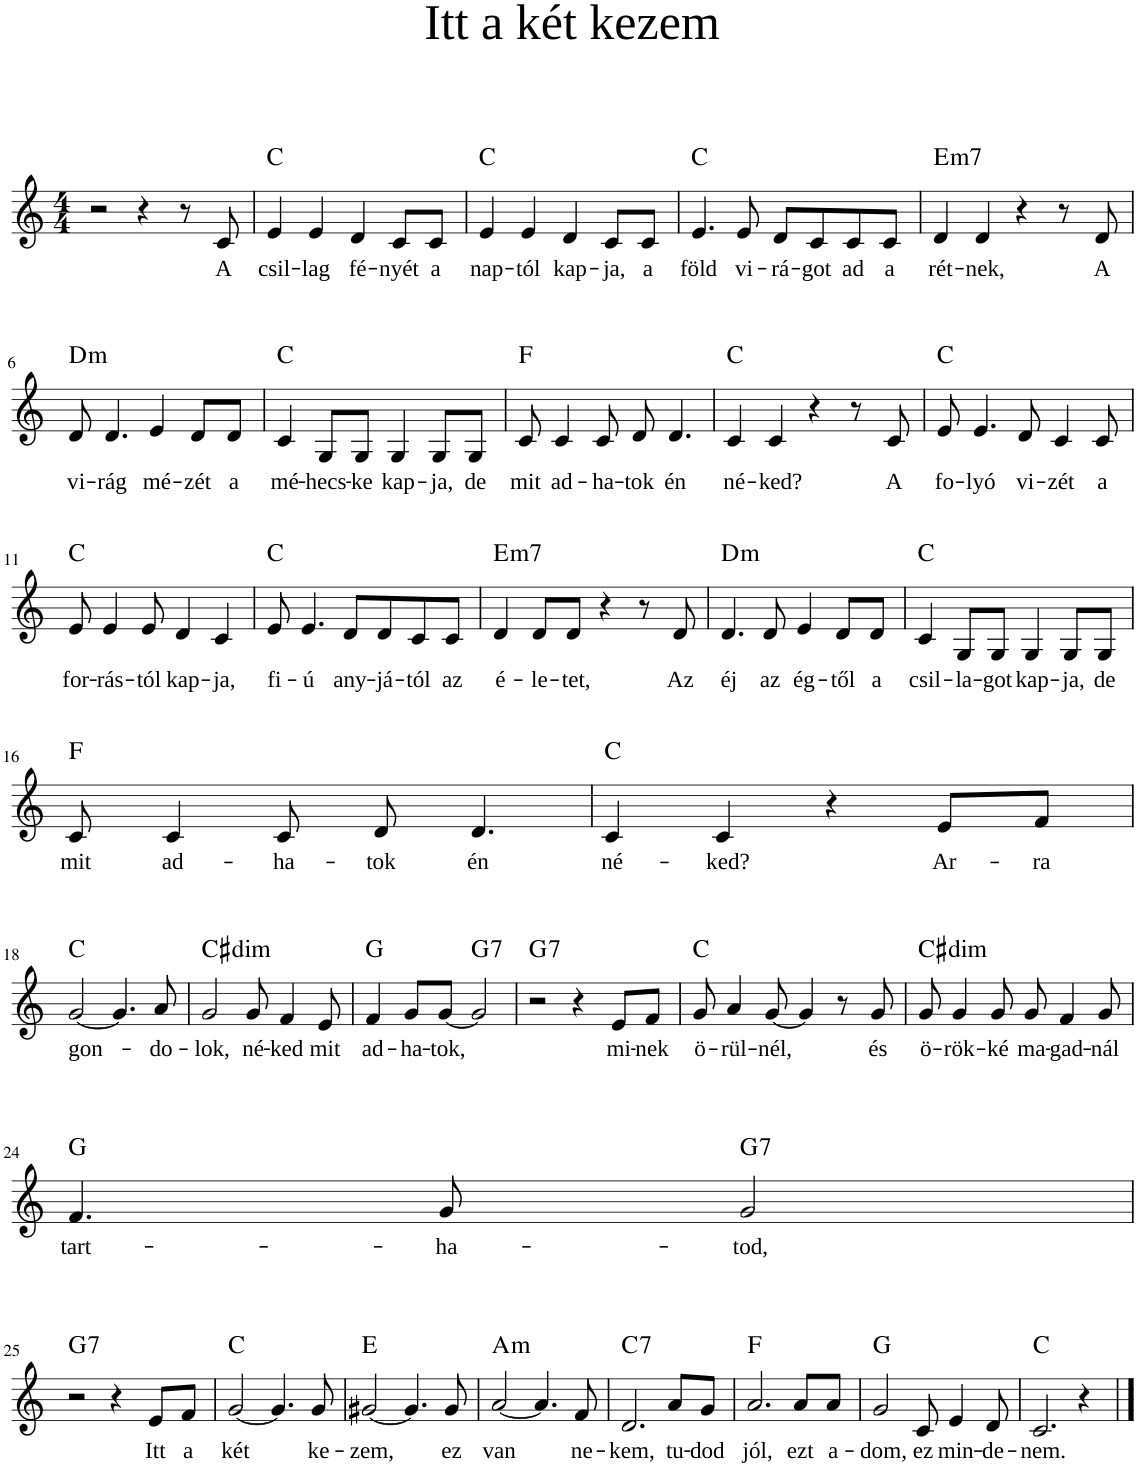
**kern	**text	**harte
*part1	*part1	*part1
*staff1	*staff1	*
*I"Voice	*	*
*clefG2	*	*
*k[]	*	*
*M4/4	*	*
=1	=1	=1
2r	.	.
4r	.	.
8r	.	.
!	!LO:LY:b	!
8c/	A	.
=2	=2	=2
!	!LO:LY:b	!
4e/	csil-	C:maj
!	!LO:LY:b	!
4e/	-lag	.
!	!LO:LY:b	!
4d/	fé-	.
!	!LO:LY:b	!
8c/L	-nyét	.
!	!LO:LY:b	!
8c/J	a	.
=3	=3	=3
!	!LO:LY:b	!
4e/	nap-	C:maj
!	!LO:LY:b	!
4e/	-tól	.
!	!LO:LY:b	!
4d/	kap-	.
!	!LO:LY:b	!
8c/L	-ja,	.
!	!LO:LY:b	!
8c/J	a	.
=4	=4	=4
!	!LO:LY:b	!
4.e/	föld	C:maj
!	!LO:LY:b	!
8e/	vi-	.
!	!LO:LY:b	!
8d/L	-rá-	.
!	!LO:LY:b	!
8c/	-got	.
!	!LO:LY:b	!
8c/	ad	.
!	!LO:LY:b	!
8c/J	a	.
=5	=5	=5
!	!LO:LY:b	!LO:H:kt=m7
4d/	rét-	E:min7
!	!LO:LY:b	!
4d/	-nek,	.
4r	.	.
8r	.	.
!	!LO:LY:b	!
8d/	A	.
!!LO:LB:g=z
=6	=6	=6
!	!LO:LY:b	!LO:H:kt=m
8d/	vi-	D:min
!	!LO:LY:b	!
4.d/	-rág	.
!	!LO:LY:b	!
4e/	mé-	.
!	!LO:LY:b	!
8d/L	-zét	.
!	!LO:LY:b	!
8d/J	a	.
=7	=7	=7
!	!LO:LY:b	!
4c/	mé-	C:maj
!	!LO:LY:b	!
8G/L	-hecs-	.
!	!LO:LY:b	!
8G/J	-ke	.
!	!LO:LY:b	!
4G/	kap-	.
!	!LO:LY:b	!
8G/L	-ja,	.
!	!LO:LY:b	!
8G/J	de	.
=8	=8	=8
!	!LO:LY:b	!
8c/	mit	F:maj
!	!LO:LY:b	!
4c/	ad-	.
!	!LO:LY:b	!
8c/	-ha-	.
!	!LO:LY:b	!
8d/	-tok	.
!	!LO:LY:b	!
4.d/	én	.
=9	=9	=9
!	!LO:LY:b	!
4c/	né-	C:maj
!	!LO:LY:b	!
4c/	-ked?	.
4r	.	.
8r	.	.
!	!LO:LY:b	!
8c/	A	.
=10	=10	=10
!	!LO:LY:b	!
8e/	fo-	C:maj
!	!LO:LY:b	!
4.e/	-lyó	.
!	!LO:LY:b	!
8d/	vi-	.
!	!LO:LY:b	!
4c/	-zét	.
!	!LO:LY:b	!
8c/	a	.
!!LO:LB:g=z
=11	=11	=11
!	!LO:LY:b	!
8e/	for-	C:maj
!	!LO:LY:b	!
4e/	-rás-	.
!	!LO:LY:b	!
8e/	-tól	.
!	!LO:LY:b	!
4d/	kap-	.
!	!LO:LY:b	!
4c/	-ja,	.
=12	=12	=12
!	!LO:LY:b	!
8e/	fi-	C:maj
!	!LO:LY:b	!
4.e/	-ú	.
!	!LO:LY:b	!
8d/L	any-	.
!	!LO:LY:b	!
8d/	-já-	.
!	!LO:LY:b	!
8c/	-tól	.
!	!LO:LY:b	!
8c/J	az	.
=13	=13	=13
!	!LO:LY:b	!LO:H:kt=m7
4d/	é-	E:min7
!	!LO:LY:b	!
8d/L	-le-	.
!	!LO:LY:b	!
8d/J	-tet,	.
4r	.	.
8r	.	.
!	!LO:LY:b	!
8d/	Az	.
=14	=14	=14
!	!LO:LY:b	!LO:H:kt=m
4.d/	éj	D:min
!	!LO:LY:b	!
8d/	az	.
!	!LO:LY:b	!
4e/	ég-	.
!	!LO:LY:b	!
8d/L	-től	.
!	!LO:LY:b	!
8d/J	a	.
=15	=15	=15
!	!LO:LY:b	!
4c/	csil-	C:maj
!	!LO:LY:b	!
8G/L	-la-	.
!	!LO:LY:b	!
8G/J	-got	.
!	!LO:LY:b	!
4G/	kap-	.
!	!LO:LY:b	!
8G/L	-ja,	.
!	!LO:LY:b	!
8G/J	de	.
!!LO:LB:g=z
=16	=16	=16
!	!LO:LY:b	!
8c/	mit	F:maj
!	!LO:LY:b	!
4c/	ad-	.
!	!LO:LY:b	!
8c/	-ha-	.
!	!LO:LY:b	!
8d/	-tok	.
!	!LO:LY:b	!
4.d/	én	.
=17	=17	=17
!	!LO:LY:b	!
4c/	né-	C:maj
!	!LO:LY:b	!
4c/	-ked?	.
4r	.	.
!	!LO:LY:b	!
8e/L	Ar-	.
!	!LO:LY:b	!
8f/J	-ra	.
!!LO:LB:g=z
=18	=18	=18
!	!LO:LY:b	!
[2g/	gon-	C:maj
4.g/]	.	.
!	!LO:LY:b	!
8a/	-do-	.
=19	=19	=19
!	!LO:LY:b	!LO:H:kt=dim
2g/	-lok,	C#:dim
!	!LO:LY:b	!
8g/	né-	.
!	!LO:LY:b	!
4f/	-ked	.
!	!LO:LY:b	!
8e/	mit	.
=20	=20	=20
!	!LO:LY:b	!
4f/	ad-	G:maj
!	!LO:LY:b	!
8g/L	-ha-	.
!	!LO:LY:b	!
[8g/J	-tok,	.
!	!	!LO:H:kt=7
2g/]	.	G:7
=21	=21	=21
!	!	!LO:H:kt=7
2r	.	G:7
4r	.	.
!	!LO:LY:b	!
8e/L	mi-	.
!	!LO:LY:b	!
8f/J	-nek	.
=22	=22	=22
!	!LO:LY:b	!
8g/	ö-	C:maj
!	!LO:LY:b	!
4a/	-rül-	.
!	!LO:LY:b	!
[8g/	-nél,	.
4g/]	.	.
8r	.	.
!	!LO:LY:b	!
8g/	és	.
=23	=23	=23
!	!LO:LY:b	!LO:H:kt=dim
8g/	ö-	C#:dim
!	!LO:LY:b	!
4g/	-rök-	.
!	!LO:LY:b	!
8g/	-ké	.
!	!LO:LY:b	!
8g/	ma-	.
!	!LO:LY:b	!
4f/	-gad-	.
!	!LO:LY:b	!
8g/	-nál	.
!!LO:LB:g=z
=24	=24	=24
!	!LO:LY:b	!
4.f/	tart-	G:maj
!	!LO:LY:b	!
8g/	-ha-	.
!	!LO:LY:b	!LO:H:kt=7
2g/	-tod,	G:7
!!LO:LB:g=z
=25	=25	=25
!	!	!LO:H:kt=7
2r	.	G:7
4r	.	.
!	!LO:LY:b	!
8e/L	Itt	.
!	!LO:LY:b	!
8f/J	a	.
=26	=26	=26
!	!LO:LY:b	!
[2g/	két	C:maj
4.g/]	.	.
!	!LO:LY:b	!
8g/	ke-	.
=27	=27	=27
!	!LO:LY:b	!
[2g#X/	-zem,	E:maj
4.g#/]	.	.
!	!LO:LY:b	!
8g#/	ez	.
=28	=28	=28
!	!LO:LY:b	!LO:H:kt=m
[2a/	van	A:min
4.a/]	.	.
!	!LO:LY:b	!
8f/	ne-	.
=29	=29	=29
!	!LO:LY:b	!LO:H:kt=7
2.d/	-kem,	C:7
!	!LO:LY:b	!
8a/L	tu-	.
!	!LO:LY:b	!
8g/J	-dod	.
=30	=30	=30
!	!LO:LY:b	!
2.a/	jól,	F:maj
!	!LO:LY:b	!
8a/L	ezt	.
!	!LO:LY:b	!
8a/J	a-	.
=31	=31	=31
!	!LO:LY:b	!
2g/	-dom,	G:maj
!	!LO:LY:b	!
8c/	ez	.
!	!LO:LY:b	!
4e/	min-	.
!	!LO:LY:b	!
8d/	-de-	.
=32	=32	=32
!	!LO:LY:b	!
2.c/	-nem.	C:maj
4r	.	.
==	==	==
*-	*-	*-
